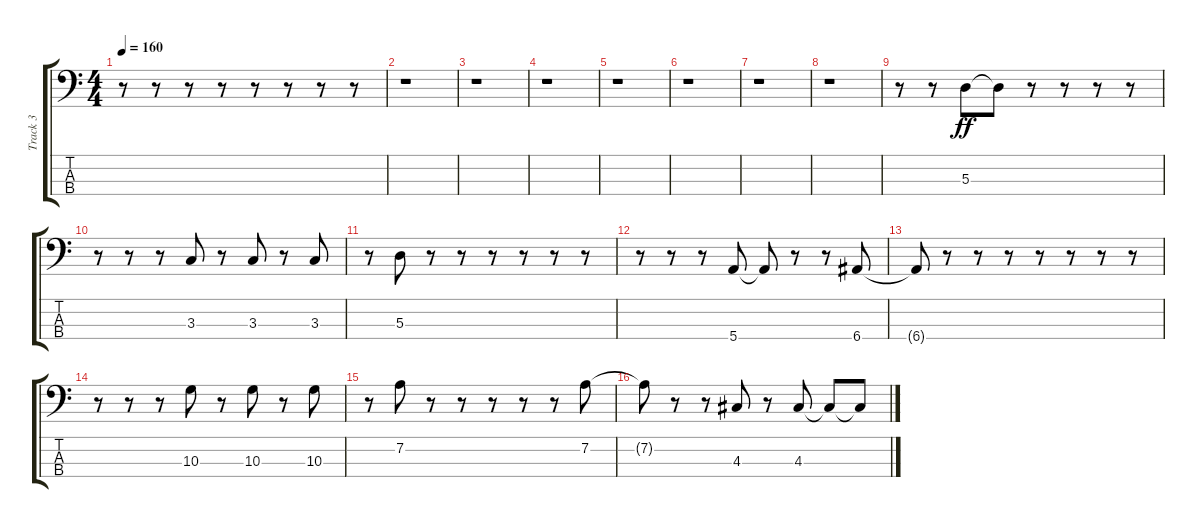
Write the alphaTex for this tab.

\track ("Track 3" "Track 3") {instrument electricbasspick}
\staff {score tabs}
\tuning (G2 D2 A1 E1) {hide}
\ts (4 4)
\tempo 160
\clef f4
\ks c
r.8{dy ff} r.8 r.8 r.8 r.8 r.8 r.8 r.8 |
r.1 |
r.1 |
r.1 |
r.1 |
r.1 |
r.1 |
r.1 |
r.8 r.8 5.3.8 5.3{t}.8 r.8 r.8 r.8 r.8 |
r.8 r.8 r.8 3.3.8 r.8 3.3.8 r.8 3.3.8 |
r.8 5.3.8 r.8 r.8 r.8 r.8 r.8 r.8 |
r.8 r.8 r.8 5.4.8 5.4{t}.8 r.8 r.8 6.4.8 |
6.4{t}.8 r.8 r.8 r.8 r.8 r.8 r.8 r.8 |
r.8 r.8 r.8 10.3.8 r.8 10.3.8 r.8 10.3.8 |
r.8 7.2.8 r.8 r.8 r.8 r.8 r.8 7.2.8 |
7.2{t}.8 r.8 r.8 4.3.8 r.8 4.3.8 4.3{t}.8 4.3{t}.8
